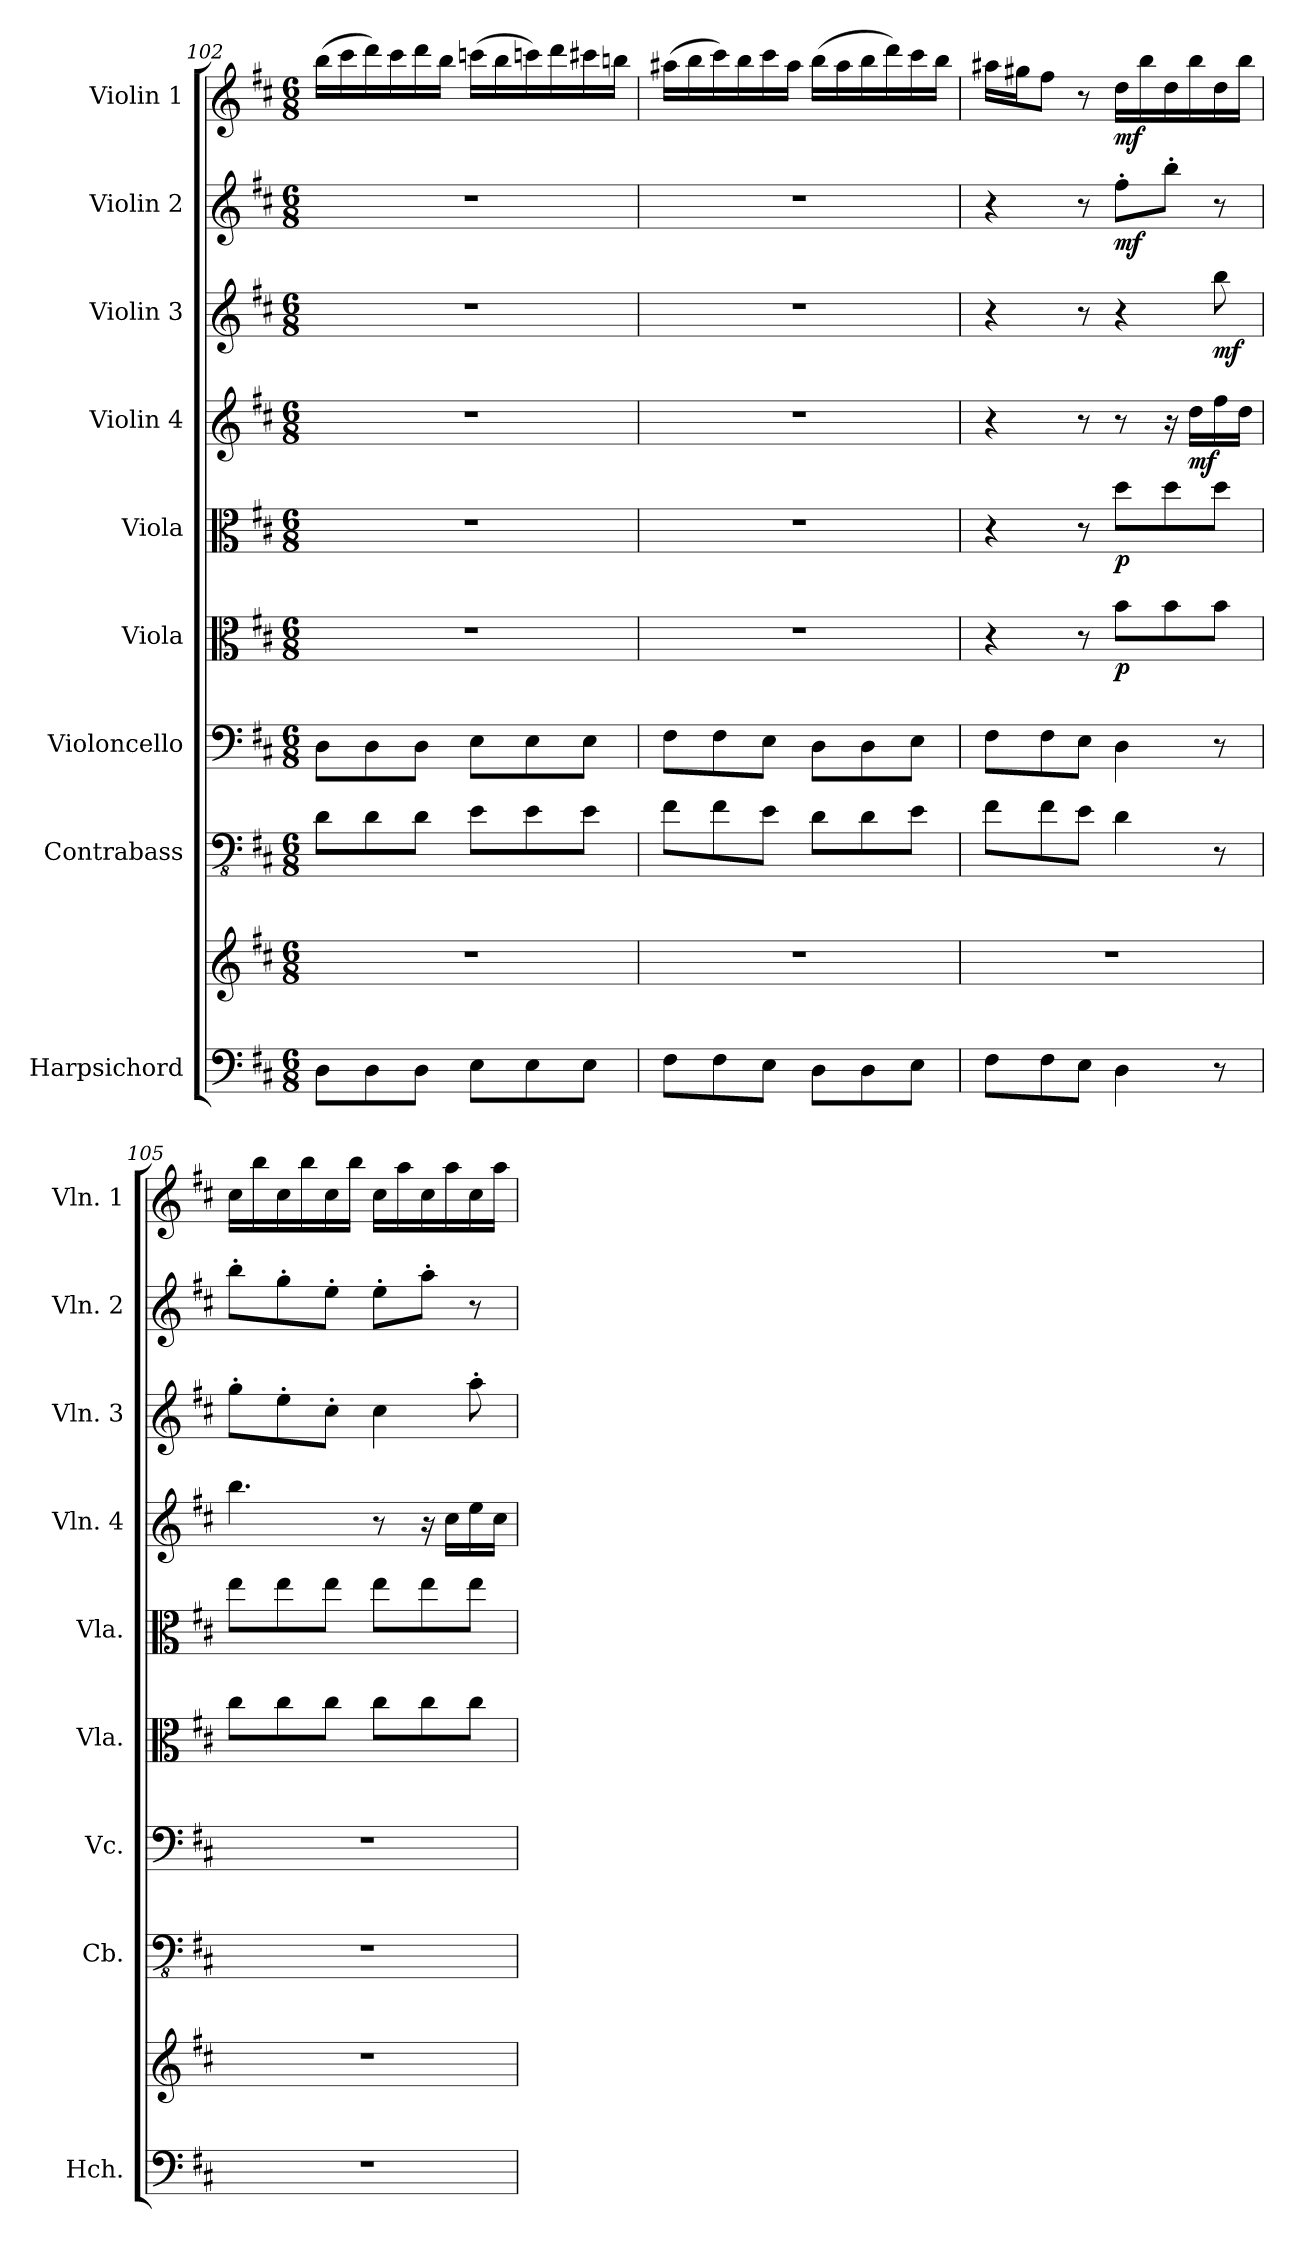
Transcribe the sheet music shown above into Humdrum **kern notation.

**kern	**kern	**kern	**kern	**kern	**dynam	**kern	**dynam	**kern	**dynam	**kern	**dynam	**kern	**dynam	**kern	**dynam
*part9	*part9	*part8	*part7	*part6	*part6	*part5	*part5	*part4	*part4	*part3	*part3	*part2	*part2	*part1	*part1
*staff10	*staff9	*staff8	*staff7	*staff6	*staff6	*staff5	*staff5	*staff4	*staff4	*staff3	*staff3	*staff2	*staff2	*staff1	*staff1
*I"Harpsichord	*	*I"Contrabass	*I"Violoncello	*I"Viola	*	*I"Viola	*	*I"Violin 4	*	*I"Violin 3	*	*I"Violin 2	*	*I"Violin 1	*
*I'Hch.	*	*I'Cb.	*I'Vc.	*I'Vla.	*	*I'Vla.	*	*I'Vln. 4	*	*I'Vln. 3	*	*I'Vln. 2	*	*I'Vln. 1	*
*clefF4	*clefG2	*clefFv4	*clefF4	*clefC3	*	*clefC3	*	*clefG2	*	*clefG2	*	*clefG2	*	*clefG2	*
*	*	*ITrd7c12	*	*	*	*	*	*	*	*	*	*	*	*	*
*k[f#c#]	*k[f#c#]	*k[f#c#]	*k[f#c#]	*k[f#c#]	*	*k[f#c#]	*	*k[f#c#]	*	*k[f#c#]	*	*k[f#c#]	*	*k[f#c#]	*
*M6/8	*M6/8	*M6/8	*M6/8	*M6/8	*	*M6/8	*	*M6/8	*	*M6/8	*	*M6/8	*	*M6/8	*
=102	=102	=102	=102	=102	=102	=102	=102	=102	=102	=102	=102	=102	=102	=102	=102
8D\L	2.r	8DD\L	8D\L	2.r	.	2.r	.	2.r	.	2.r	.	2.r	.	(>16bb\LL	.
.	.	.	.	.	.	.	.	.	.	.	.	.	.	16ccc#\	.
8D\	.	8DD\	8D\	.	.	.	.	.	.	.	.	.	.	16ddd\)	.
.	.	.	.	.	.	.	.	.	.	.	.	.	.	16ccc#\	.
8D\J	.	8DD\J	8D\J	.	.	.	.	.	.	.	.	.	.	16ddd\	.
.	.	.	.	.	.	.	.	.	.	.	.	.	.	16bb\JJ	.
8E\L	.	8EE\L	8E\L	.	.	.	.	.	.	.	.	.	.	(>16cccn\LL	.
.	.	.	.	.	.	.	.	.	.	.	.	.	.	16bb\	.
8E\	.	8EE\	8E\	.	.	.	.	.	.	.	.	.	.	16cccn\)	.
.	.	.	.	.	.	.	.	.	.	.	.	.	.	16ddd\	.
8E\J	.	8EE\J	8E\J	.	.	.	.	.	.	.	.	.	.	16ccc#X\	.
.	.	.	.	.	.	.	.	.	.	.	.	.	.	16bbn\JJ	.
!!LO:PB:g=z
=103	=103	=103	=103	=103	=103	=103	=103	=103	=103	=103	=103	=103	=103	=103	=103
8F#\L	2.r	8FF#\L	8F#\L	2.r	.	2.r	.	2.r	.	2.r	.	2.r	.	(>16aa#X\LL	.
.	.	.	.	.	.	.	.	.	.	.	.	.	.	16bb\	.
8F#\	.	8FF#\	8F#\	.	.	.	.	.	.	.	.	.	.	16ccc#\)	.
.	.	.	.	.	.	.	.	.	.	.	.	.	.	16bb\	.
8E\J	.	8EE\J	8E\J	.	.	.	.	.	.	.	.	.	.	16ccc#\	.
.	.	.	.	.	.	.	.	.	.	.	.	.	.	16aa#\JJ	.
8D\L	.	8DD\L	8D\L	.	.	.	.	.	.	.	.	.	.	(>16bb\LL	.
.	.	.	.	.	.	.	.	.	.	.	.	.	.	16aa#\	.
8D\	.	8DD\	8D\	.	.	.	.	.	.	.	.	.	.	16bb\	.
.	.	.	.	.	.	.	.	.	.	.	.	.	.	16ddd\)	.
8E\J	.	8EE\J	8E\J	.	.	.	.	.	.	.	.	.	.	16ccc#\	.
.	.	.	.	.	.	.	.	.	.	.	.	.	.	16bb\JJ	.
=104	=104	=104	=104	=104	=104	=104	=104	=104	=104	=104	=104	=104	=104	=104	=104
8F#\L	2.r	8FF#\L	8F#\L	4r	.	4r	.	4r	.	4r	.	4r	.	16aa#X\LL	.
.	.	.	.	.	.	.	.	.	.	.	.	.	.	16gg#X\J	.
8F#\	.	8FF#\	8F#\	.	.	.	.	.	.	.	.	.	.	8ff#\J	.
8E\J	.	8EE\J	8E\J	8r	.	8r	.	8r	.	8r	.	8r	.	8r	.
!	!	!	!	!	!LO:DY:b	!	!LO:DY:b	!	!	!	!	!	!LO:DY:b	!	!LO:DY:b
4D\	.	4DD\	4D\	8b\L	p	8dd\L	p	8r	.	4r	.	8ff#'\L	mf	16dd\LL	mf
.	.	.	.	.	.	.	.	.	.	.	.	.	.	16bb\	.
.	.	.	.	8b\	.	8dd\	.	16r	.	.	.	8bb'\J	.	16dd\	.
!	!	!	!	!	!	!	!	!	!LO:DY:b	!	!	!	!	!	!
.	.	.	.	.	.	.	.	16dd\LL	mf	.	.	.	.	16bb\	.
!	!	!	!	!	!	!	!	!	!	!	!LO:DY:b	!	!	!	!
8r	.	8r	8r	8b\J	.	8dd\J	.	16ff#\	.	8bb\	mf	8r	.	16dd\	.
.	.	.	.	.	.	.	.	16dd\JJ	.	.	.	.	.	16bb\JJ	.
=105	=105	=105	=105	=105	=105	=105	=105	=105	=105	=105	=105	=105	=105	=105	=105
2.r	2.r	2.r	2.r	8cc#\L	.	8ee\L	.	4.bb\	.	8gg'\L	.	8bb'\L	.	16cc#\LL	.
.	.	.	.	.	.	.	.	.	.	.	.	.	.	16bb\	.
.	.	.	.	8cc#\	.	8ee\	.	.	.	8ee'\	.	8gg'\	.	16cc#\	.
.	.	.	.	.	.	.	.	.	.	.	.	.	.	16bb\	.
.	.	.	.	8cc#\J	.	8ee\J	.	.	.	8cc#'\J	.	8ee'\J	.	16cc#\	.
.	.	.	.	.	.	.	.	.	.	.	.	.	.	16bb\JJ	.
.	.	.	.	8cc#\L	.	8ee\L	.	8r	.	4cc#\	.	8ee'\L	.	16cc#\LL	.
.	.	.	.	.	.	.	.	.	.	.	.	.	.	16aa\	.
.	.	.	.	8cc#\	.	8ee\	.	16r	.	.	.	8aa'\J	.	16cc#\	.
.	.	.	.	.	.	.	.	16cc#\LL	.	.	.	.	.	16aa\	.
.	.	.	.	8cc#\J	.	8ee\J	.	16ee\	.	8aa'\	.	8r	.	16cc#\	.
.	.	.	.	.	.	.	.	16cc#\JJ	.	.	.	.	.	16aa\JJ	.
=	=	=	=	=	=	=	=	=	=	=	=	=	=	=	=
*-	*-	*-	*-	*-	*-	*-	*-	*-	*-	*-	*-	*-	*-	*-	*-
